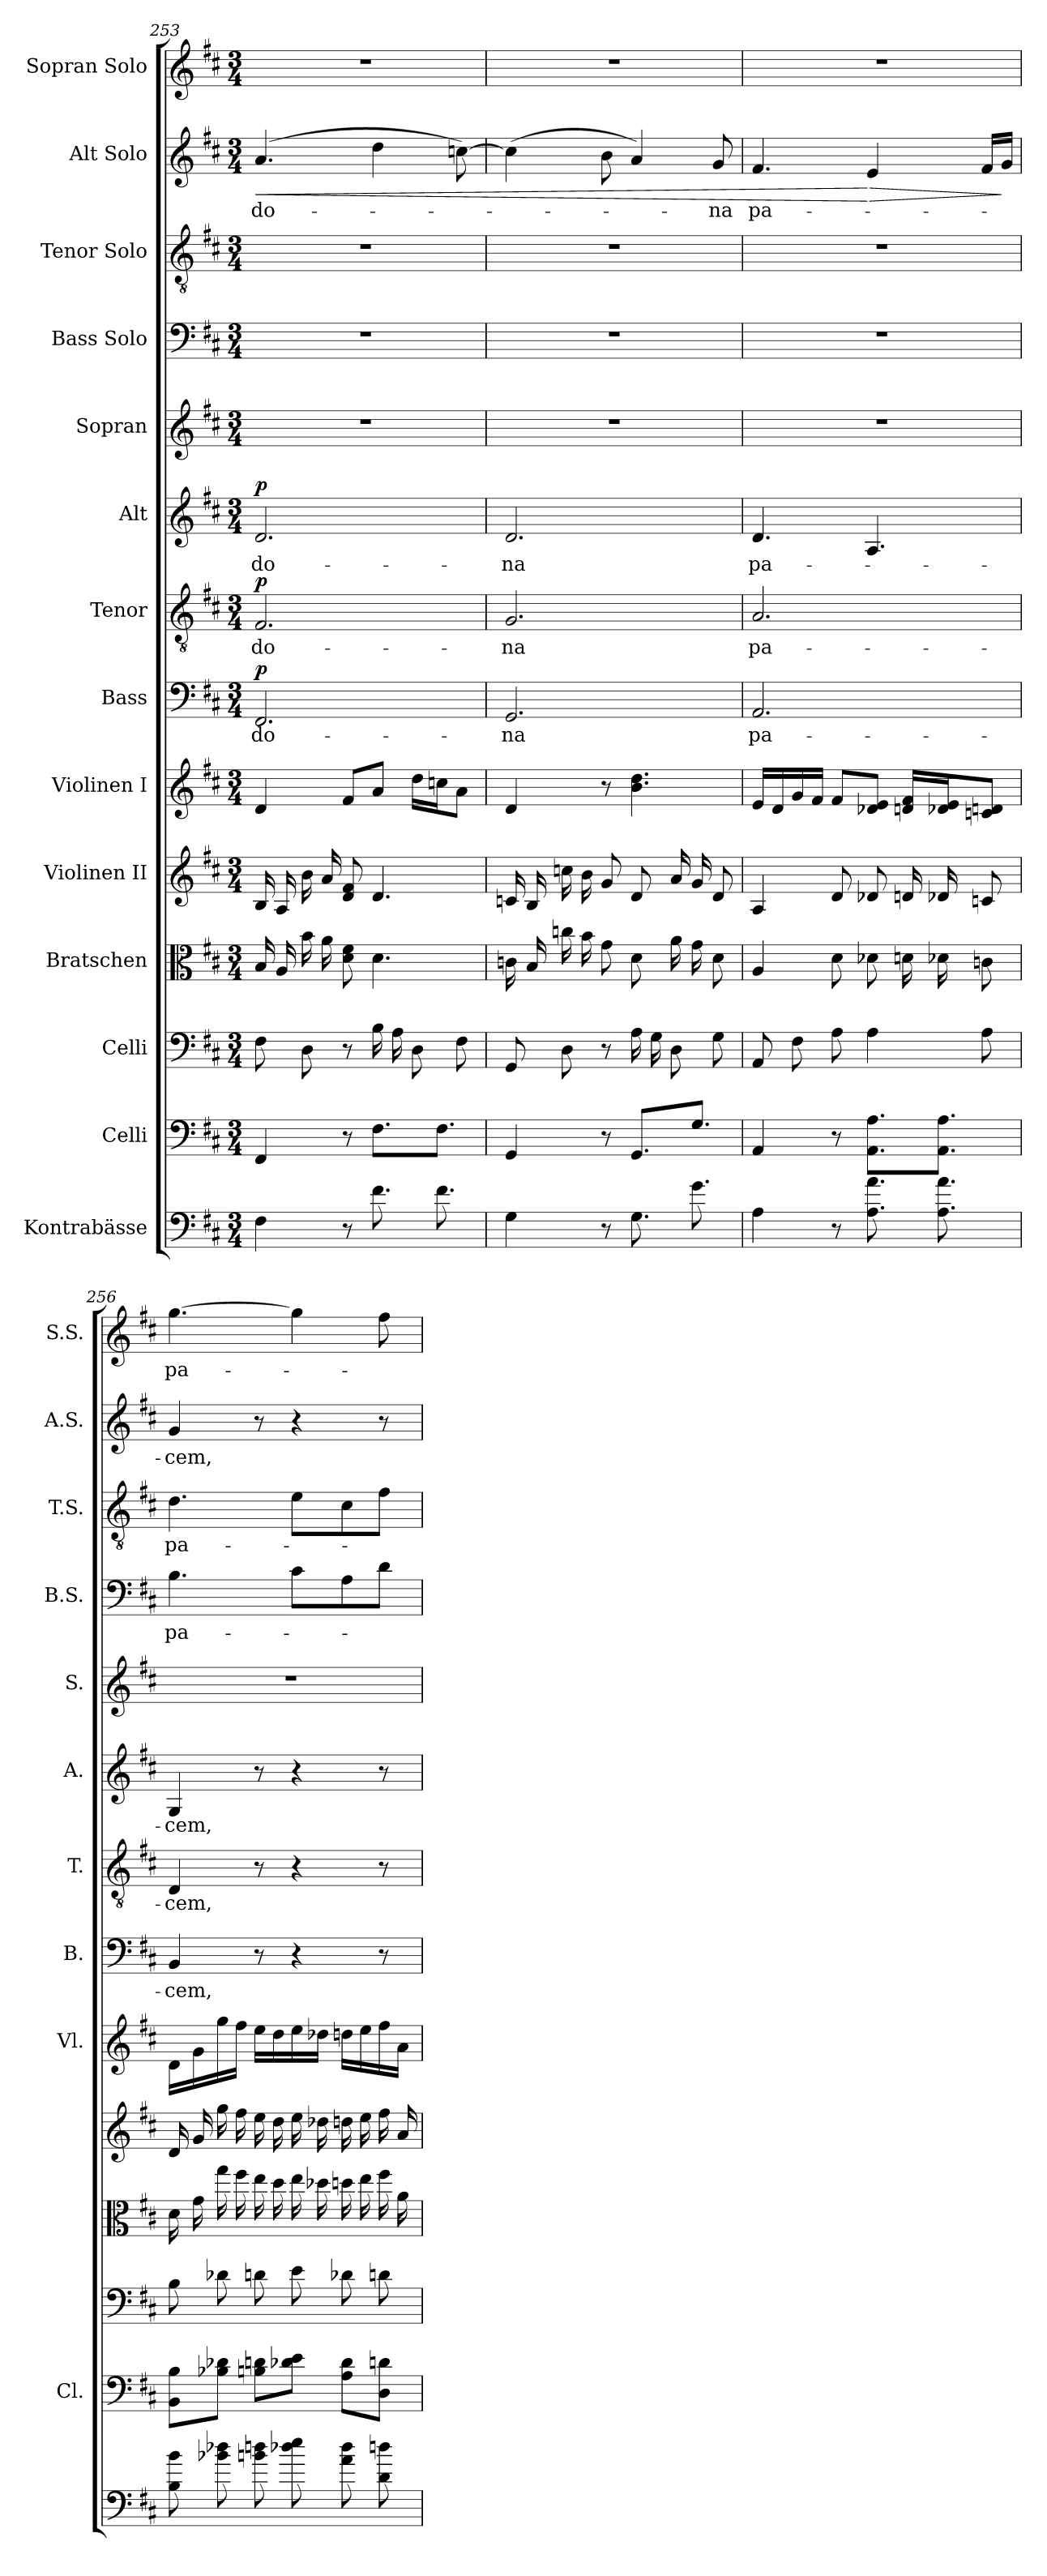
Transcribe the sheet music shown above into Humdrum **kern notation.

**kern	**kern	**kern	**kern	**kern	**kern	**kern	**text	**dynam	**kern	**text	**dynam	**kern	**text	**dynam	**kern	**kern	**text	**kern	**text	**kern	**text	**dynam	**kern	**text
*part14	*part13	*part12	*part11	*part10	*part9	*part8	*part8	*part8	*part7	*part7	*part7	*part6	*part6	*part6	*part5	*part4	*part4	*part3	*part3	*part2	*part2	*part2	*part1	*part1
*staff14	*staff13	*staff12	*staff11	*staff10	*staff9	*staff8	*staff8	*staff8	*staff7	*staff7	*staff7	*staff6	*staff6	*staff6	*staff5	*staff4	*staff4	*staff3	*staff3	*staff2	*staff2	*staff2	*staff1	*staff1
*I"Kontrabässe	*I"Celli	*I"Celli	*I"Bratschen	*I"Violinen II	*I"Violinen I	*I"Bass	*	*	*I"Tenor	*	*	*I"Alt	*	*	*I"Sopran	*I"Bass Solo	*	*I"Tenor Solo	*	*I"Alt Solo	*	*	*I"Sopran Solo	*
*	*I'Cl.	*	*	*	*I'Vl.	*I'B.	*	*	*I'T.	*	*	*I'A.	*	*	*I'S.	*I'B.S.	*	*I'T.S.	*	*I'A.S.	*	*	*I'S.S.	*
!!LO:LB:g=z
*clefF4	*clefF4	*clefF4	*clefC3	*clefG2	*clefG2	*clefF4	*	*	*clefGv2	*	*	*clefG2	*	*	*clefG2	*clefF4	*	*clefGv2	*	*clefG2	*	*	*clefG2	*
*ITrd7c12	*	*	*	*	*	*	*	*	*	*	*	*	*	*	*	*	*	*	*	*	*	*	*	*
*k[f#c#]	*k[f#c#]	*k[f#c#]	*k[f#c#]	*k[f#c#]	*k[f#c#]	*k[f#c#]	*	*	*k[f#c#]	*	*	*k[f#c#]	*	*	*k[f#c#]	*k[f#c#]	*	*k[f#c#]	*	*k[f#c#]	*	*	*k[f#c#]	*
*	*D:	*D:	*D:	*D:	*D:	*D:	*	*	*D:	*	*	*D:	*	*	*D:	*D:	*	*D:	*	*D:	*	*	*D:	*
*M3/4	*M3/4	*M3/4	*M3/4	*M3/4	*M3/4	*M3/4	*	*	*M3/4	*	*	*M3/4	*	*	*M3/4	*M3/4	*	*M3/4	*	*M3/4	*	*	*M3/4	*
=253	=253	=253	=253	=253	=253	=253	=253	=253	=253	=253	=253	=253	=253	=253	=253	=253	=253	=253	=253	=253	=253	=253	=253	=253
!	!	!	!	!	!	!	!LO:LY:b	!LO:DY:a	!	!LO:LY:b	!LO:DY:a	!	!LO:LY:b	!LO:DY:a	!	!	!	!	!	!	!LO:LY:b	!LO:HP:b	!	!
4FF#\	4FF#/	8F#\	16B/	16B/	4d/	2.FF#/	-do-	p	2.F#/	-do-	p	2.d/	-do-	p	2.r	2.r	.	2.r	.	(>4.a/	-do-	<	2.r	.
.	.	.	16A/	16A/	.	.	.	.	.	.	.	.	.	.	.	.	.	.	.	.	.	.	.	.
.	.	8D\	16b\	16b\	.	.	.	.	.	.	.	.	.	.	.	.	.	.	.	.	.	.	.	.
.	.	.	16a\	16a/	.	.	.	.	.	.	.	.	.	.	.	.	.	.	.	.	.	.	.	.
8r	8r	8r	8d\ 8f#\	8d/ 8f#/	8f#/L	.	.	.	.	.	.	.	.	.	.	.	.	.	.	.	.	.	.	.
8.F#\	8.F#\L	16B\	4.d\	4.d/	8a/J	.	.	.	.	.	.	.	.	.	.	.	.	.	.	4dd\	.	.	.	.
.	.	16A\	.	.	.	.	.	.	.	.	.	.	.	.	.	.	.	.	.	.	.	.	.	.
.	.	8D\	.	.	16dd\LL	.	.	.	.	.	.	.	.	.	.	.	.	.	.	.	.	.	.	.
8.F#\	8.F#\J	.	.	.	16ccn\J	.	.	.	.	.	.	.	.	.	.	.	.	.	.	.	.	.	.	.
.	.	8F#\	.	.	8a\J	.	.	.	.	.	.	.	.	.	.	.	.	.	.	[8ccn\)	.	.	.	.
=254	=254	=254	=254	=254	=254	=254	=254	=254	=254	=254	=254	=254	=254	=254	=254	=254	=254	=254	=254	=254	=254	=254	=254	=254
!	!	!	!	!	!	!	!LO:LY:b	!	!	!LO:LY:b	!	!	!LO:LY:b	!	!	!	!	!	!	!	!	!	!	!
4GG\	4GG/	8GG/	16cn\	16cn/	4d/	2.GG/	-na	.	2.G/	na	.	2.d/	na	.	2.r	2.r	.	2.r	.	(>4cc\]	.	.	2.r	.
.	.	.	16B/	16B/	.	.	.	.	.	.	.	.	.	.	.	.	.	.	.	.	.	.	.	.
.	.	8D\	16ccn\	16ccn\	.	.	.	.	.	.	.	.	.	.	.	.	.	.	.	.	.	.	.	.
.	.	.	16b\	16b\	.	.	.	.	.	.	.	.	.	.	.	.	.	.	.	.	.	.	.	.
8r	8r	8r	8g\	8g/	8r	.	.	.	.	.	.	.	.	.	.	.	.	.	.	8b\	.	.	.	.
8.GG\	8.GG/L	16A\	8d\	8d/	4.b\ 4.dd\	.	.	.	.	.	.	.	.	.	.	.	.	.	.	4a/)	.	.	.	.
.	.	16G\	.	.	.	.	.	.	.	.	.	.	.	.	.	.	.	.	.	.	.	.	.	.
.	.	8D\	16a\	16a/	.	.	.	.	.	.	.	.	.	.	.	.	.	.	.	.	.	.	.	.
8.G\	8.G/J	.	16g\	16g/	.	.	.	.	.	.	.	.	.	.	.	.	.	.	.	.	.	.	.	.
!	!	!	!	!	!	!	!	!	!	!	!	!	!	!	!	!	!	!	!	!	!LO:LY:b	!	!	!
.	.	8G\	8d\	8d/	.	.	.	.	.	.	.	.	.	.	.	.	.	.	.	8g/	na	.	.	.
=255	=255	=255	=255	=255	=255	=255	=255	=255	=255	=255	=255	=255	=255	=255	=255	=255	=255	=255	=255	=255	=255	=255	=255	=255
!	!	!	!	!	!	!	!LO:LY:b	!	!	!LO:LY:b	!	!	!LO:LY:b	!	!	!	!	!	!	!	!LO:LY:b	!	!	!
4AA\	4AA/	8AA/	4A/	4A/	16e/LL	2.AA/	pa-	.	2.A/	-pa-	.	4.d/	-pa-	.	2.r	2.r	.	2.r	.	4.f#/	-pa-	.	2.r	.
.	.	.	.	.	16d/	.	.	.	.	.	.	.	.	.	.	.	.	.	.	.	.	.	.	.
.	.	8F#\	.	.	16g/	.	.	.	.	.	.	.	.	.	.	.	.	.	.	.	.	.	.	.
.	.	.	.	.	16f#/JJ	.	.	.	.	.	.	.	.	.	.	.	.	.	.	.	.	.	.	.
8r	8r	8A\	8d\	8d/	8f#/L	.	.	.	.	.	.	.	.	.	.	.	.	.	.	.	.	.	.	.
!	!	!	!	!	!	!	!	!	!	!	!	!	!	!	!	!	!	!	!	!	!	!LO:HP:n=1:b	!	!
8.AA\ 8.A\	8.AA\ 8.A\L	4A\	8d-X\	8d-X/	8d-X/ 8e/J	.	.	.	.	.	.	4.A/	.	.	.	.	.	.	.	4e/	.	[ >	.	.
.	.	.	16dn\	16dn/	16dn/ 16f#/LL	.	.	.	.	.	.	.	.	.	.	.	.	.	.	.	.	.	.	.
8.AA\ 8.A\	8.AA\ 8.A\J	.	16d-X\	16d-X/	16d-X/ 16e/J	.	.	.	.	.	.	.	.	.	.	.	.	.	.	.	.	.	.	.
.	.	8A\	8cn\	8cn/	8cn/ 8dn/J	.	.	.	.	.	.	.	.	.	.	.	.	.	.	16f#/LL	.	.	.	.
.	.	.	.	.	.	.	.	.	.	.	.	.	.	.	.	.	.	.	.	16g/JJ	.	]	.	.
=256	=256	=256	=256	=256	=256	=256	=256	=256	=256	=256	=256	=256	=256	=256	=256	=256	=256	=256	=256	=256	=256	=256	=256	=256
!	!	!	!	!	!	!	!LO:LY:b	!	!	!LO:LY:b	!	!	!LO:LY:b	!	!	!	!LO:LY:b	!	!LO:LY:b	!	!LO:LY:b	!	!	!LO:LY:b
8BB\ 8B\	8BB\ 8B\L	8B\	16d\	16d/	16d\LL	4BB/	cem,	.	4D/	cem,	.	4G/	cem,	.	2.r	4.B\	-pa-	4.d\	-pa-	4g/	cem,	.	[4.gg\	-pa-
.	.	.	16g\	16g/	16g\	.	.	.	.	.	.	.	.	.	.	.	.	.	.	.	.	.	.	.
8B-X\ 8d-X\	8B-X\ 8d-X\J	8d-X\	16gg\	16gg\	16gg\	.	.	.	.	.	.	.	.	.	.	.	.	.	.	.	.	.	.	.
.	.	.	16ff#\	16ff#\	16ff#\JJ	.	.	.	.	.	.	.	.	.	.	.	.	.	.	.	.	.	.	.
8Bn\ 8dn\	8Bn\ 8dn\L	8dn\	16ee\	16ee\	16ee\LL	8r	.	.	8r	.	.	8r	.	.	.	.	.	.	.	8r	.	.	.	.
.	.	.	16dd\	16dd\	16dd\	.	.	.	.	.	.	.	.	.	.	.	.	.	.	.	.	.	.	.
8d-X\ 8e\	8d-X\ 8e\J	8e\	16ee\	16ee\	16ee\	4r	.	.	4r	.	.	4r	.	.	.	8c#\L	.	8e\L	.	4r	.	.	4gg\]	.
.	.	.	16dd-X\	16dd-X\	16dd-X\JJ	.	.	.	.	.	.	.	.	.	.	.	.	.	.	.	.	.	.	.
8A\ 8d-\	8A\ 8d-\L	8d-X\	16ddn\	16ddn\	16ddn\LL	.	.	.	.	.	.	.	.	.	.	8A\	.	8c#\	.	.	.	.	.	.
.	.	.	16ee\	16ee\	16ee\	.	.	.	.	.	.	.	.	.	.	.	.	.	.	.	.	.	.	.
8D\ 8dn\	8D\ 8dn\J	8dn\	16ff#\	16ff#\	16ff#\	8r	.	.	8r	.	.	8r	.	.	.	8d\J	.	8f#\J	.	8r	.	.	8ff#\	.
.	.	.	16a\	16a/	16a\JJ	.	.	.	.	.	.	.	.	.	.	.	.	.	.	.	.	.	.	.
=	=	=	=	=	=	=	=	=	=	=	=	=	=	=	=	=	=	=	=	=	=	=	=	=
*-	*-	*-	*-	*-	*-	*-	*-	*-	*-	*-	*-	*-	*-	*-	*-	*-	*-	*-	*-	*-	*-	*-	*-	*-
